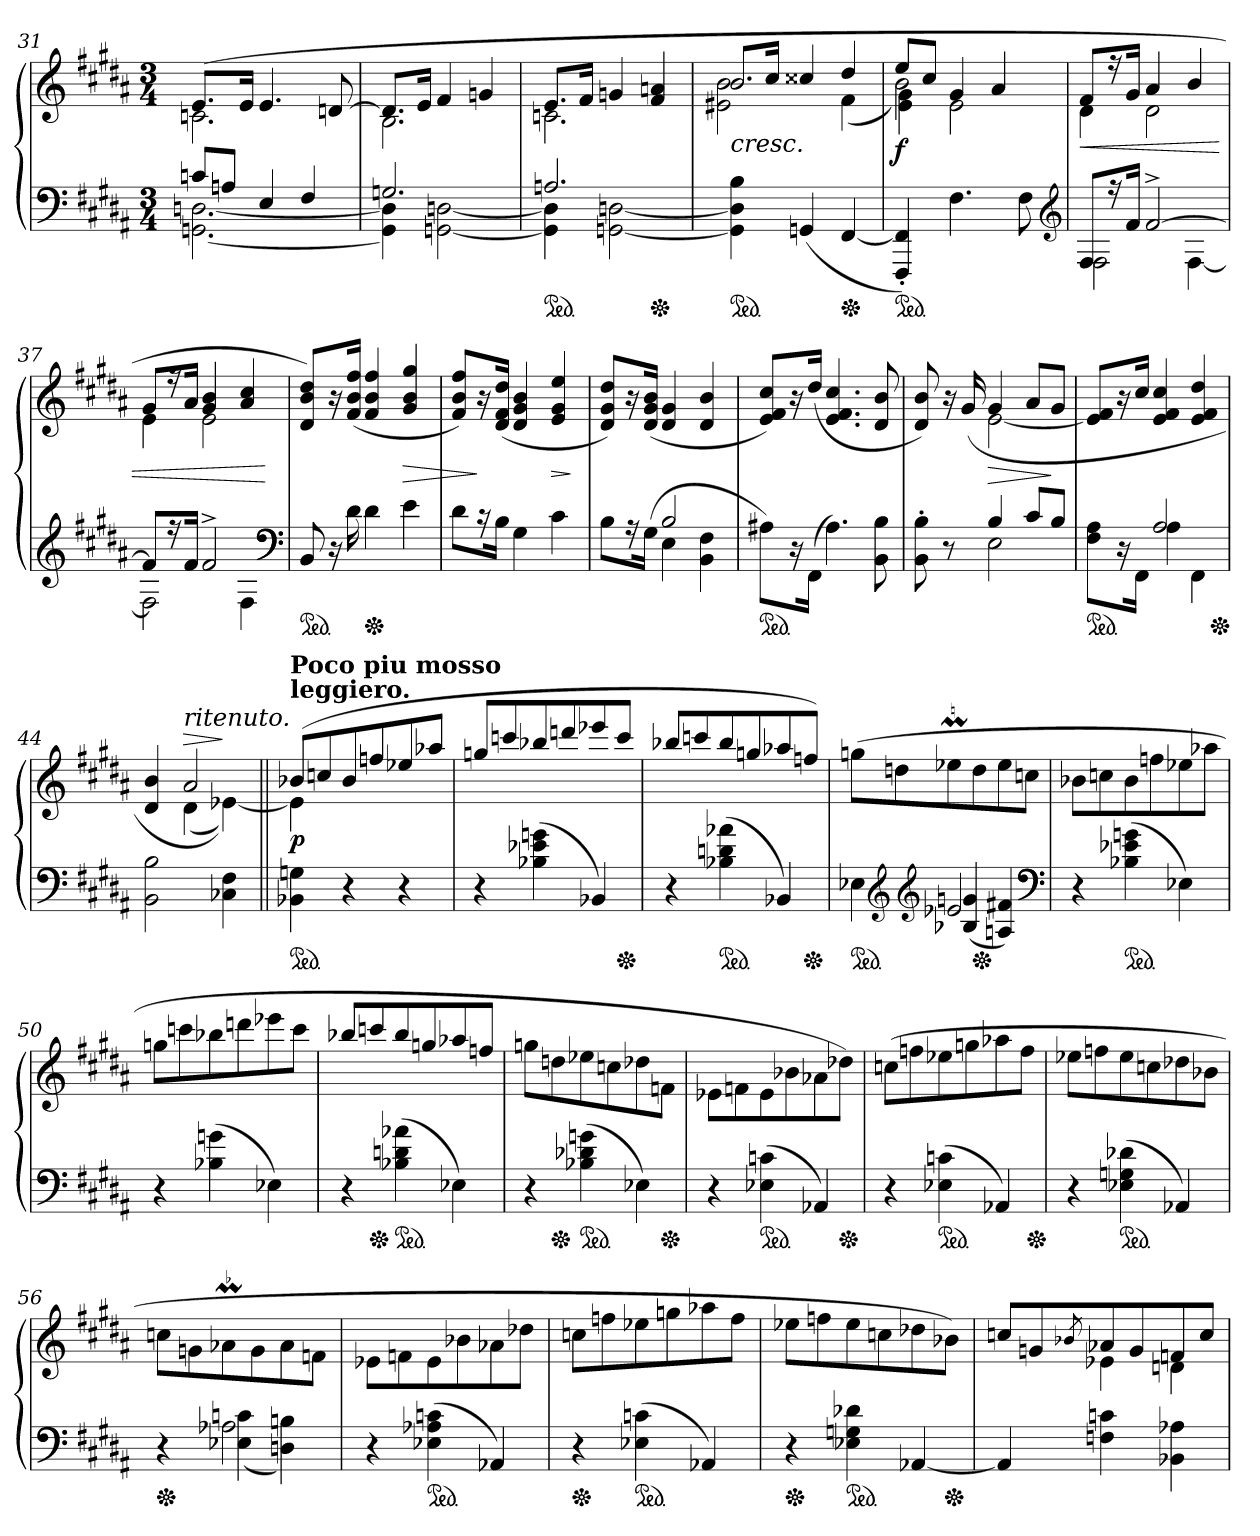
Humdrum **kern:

**kern	**kern	**dynam
*part1	*part1	*part1
*staff2	*staff1	*staff1/2
*clefF4	*clefG2	*
*k[f#c#g#d#a#]	*k[f#c#g#d#a#]	*
*B:	*B:	*
*M3/4	*M3/4	*
=31	=31	=31
!LO:N:vis=2.	!	!
*^	*^	*
8cn\	[2.GGn [2.Dn	(>8.eL	2.cn	.
8An/J	.	.	.	.
.	.	16eJk	.	.
4E	.	4.e	.	.
4F#	.	.	.	.
.	.	[8dn	.	.
=32	=32	=32	=32	=32
2.Gn	4GGn] 4Dn]	8.dnL]	2.B	.
.	.	16eJk	.	.
.	[2GG [2D	4f#	.	.
.	.	4gn	.	.
=33	=33	=33	=33	=33
*ped	*	*	*	*
2.An	4GGn] 4Dn]	8.eL	2.cn	.
.	.	16f#Jk	.	.
.	[2GG [2D	4gn	.	.
*Xped	*	*	*	*
.	.	4f# 4an	.	.
*v	*v	*	*	*
=34	=34	=34	=34
!	!LO:TX:c:i:t=cresc.	!	!
!	!LO:N:vis=2.	!	!
*ped	*	*	*
4GGn] 4Dn] 4B	8.b	2e#X 2b	.
.	16cc#JJ	.	.
(<4GG	4cc##X	.	.
*Xped	*	*	*
[4FF#	4dd#	(>4f#	.
=35	=35	=35	=35
*	*	*^	*
*ped	*	*	*	*
4FFF#'< 4FF#]'<)	8eeL	2b)	4e\ 4g#\	f
.	8cc#J	.	.	.
4.F#	4g#	.	2e\	.
.	4ryy	4a#/	.	.
8F#	.	.	.	.
*	*v	*v	*v	*
*clefG2	*	*
=36	=36	=36
!LO:N:vis=2	!	!
*^	*^	*
8F#	2F#	8f#L	4d#	<
16r	.	16r	.	.
16f#JJ	.	16g#Jk	.	.
[2f#^	.	4a#	2d#	.
.	[4F#	4b	.	.
=37	=37	=37	=37	=37
8f#L]	2F#]	8g#L	4e	.
16r	.	16r	.	.
16f#Jk	.	16a#Jk	.	.
2f#^	.	4g# 4b	2e	.
.	4F#	4a# 4cc#	.	.
*v	*v	*	*	*
*	*v	*v	*
*clefF4	*	*
.	.	[
=38	=38	=38
*ped	*	*
8BB	8d# 8b 8dd#L)	.
16r	16r	.
16d#	(>16f#/ 16b/ 16ff#/Jk	.
*Xped	*	*
4d#	4f#/ 4b/ 4ff#/	.
4e	4g#/ 4b/ 4gg#/	>
=39	=39	=39
8d#L	8f#/ 8b/ 8ff#/L)	.
16r	16r	]
16BJk	(>16d# 16f# 16dd#Jk	.
4G#	4d# 4g# 4b	.
4c#	4e 4g# 4ee	>
.	.	]
=40	=40	=40
*^	*	*
4ryy	8BL	8d#/ 8g#/ 8dd#/L)	.
.	16r	16r	.
.	(>16G#Jk	(>16d# 16g# 16bJk	.
2B	4E	4d# 4g#	.
.	4BB 4F#	4d# 4b	.
*v	*v	*	*
=41	=41	=41
*ped	*	*
8A#X\L)	8e/ 8f#/ 8cc#/L)	.
16r	16r	.
(>16FF#Jk	(>16dd#Jk	.
4.A#)	4.e 4.f# 4.cc#	.
8BB 8B	8d# 8b	.
=42	=42	=42
*^	*^	*
4ryy	8BB'> 8B'>	8d# 8b)	4ryy	.
.	8r	16r	.	.
.	.	(>16g#	.	.
4B	2E	4g#	[2e	>
8c#L	.	8a#L	.	.
8BJ	.	8g#J	.	]
*	*	*v	*v	*
=43	=43	=43	=43
*ped	*	*	*
4ryy	8F#\ 8A#\L	8e]/ 8f#/L	.
.	16r	16r	.
.	16FF#Jk	16cc#Jk	.
2A#	4A#	4e 4f# 4cc#	.
.	4FF#	4e 4f# 4dd#	.
*Xped	*	*	*
*v	*v	*	*
=44	=44	=44
*	*^	*
2BB 2B	4d# 4b	4ryy	.
!	!LO:TX:a:i:t=ritenuto.	!	!
!	!	!	!LO:HP:a
.	2a#	(<4d#	>
4C-X 4F#	.	[4e-X))	]
=45||	=45||	=45||	=45||
!	!LO:TX:a:B:t=leggiero.	!	!
!	!LO:TX:a:B:t=Poco piu mosso	!	!
*ped	*	*	*
4BB- 4G	(>8b-L	4e-]	p
.	8cc	.	.
4r	8b-	2ryy	.
.	8ff	.	.
4r	8ee-	.	.
.	8aa-J	.	.
*	*v	*v	*
=46	=46	=46
4r	8gg/L	.
.	8ccc/	.
(>4B-\ 4e-\ 4g\	8bb-/	.
.	8ddd/	.
4BB-)	8eee-/	.
*Xped	*	*
.	8ccc/J	.
=47	=47	=47
4r	8bb-/L	.
.	8ccc/	.
*ped	*	*
(>4B-\ 4d\ 4a-\	8bb-/	.
.	8gg/	.
4BB-)	8aa-/	.
*Xped	*	*
.	8ff/J)	.
=48	=48	=48
*^	*	*
*ped	*	*	*
4ryy	4E-	(>8ggL	.
*clefG2	*	*	*
.	.	8dd	.
2e-	(<4B-/ 4g/	8ee-M	.
*Xped	*	*	*
.	.	8dd	.
.	4An/ 4f#X/)	8ee-	.
*clefF4	*	*	*
.	.	8ccJ	.
*v	*v	*	*
=49	=49	=49
4r	8b-L	.
.	8cc	.
*ped	*	*
(>4B- 4e- 4g	8b-	.
.	8ff	.
4E-)	8ee-	.
.	8aa-J	.
=50	=50	=50
4r	8ggL	.
.	8ccc	.
(>4B- 4g	8bb-	.
.	8ddd	.
4E-)	8eee-	.
.	8cccJ	.
=51	=51	=51
4r	8bb-/L	.
*Xped	*	*
.	8ccc/	.
*ped	*	*
(>4B-\ 4d\ 4a-\	8bb-/	.
.	8gg/	.
4E-)	8aa-/	.
.	8ff/J	.
=52	=52	=52
4r	8ggL	.
*Xped	*	*
.	8dd	.
*ped	*	*
(>4B- 4d-X 4g	8ee-	.
.	8cc	.
4E-)	8dd-X	.
*Xped	*	*
.	8fJ	.
=53	=53	=53
4r	8e-\L	.
.	8f\	.
*ped	*	*
(>4E- 4c	8e-\	.
.	8b-\	.
4AA-)	8a-\	.
*Xped	*	*
.	8dd-X\J)	.
=54	=54	=54
4r	(>8cc\L	.
.	8ff\	.
*ped	*	*
(>4E- 4c	8ee-\	.
.	8gg\	.
4AA-)	8aa-\	.
.	8ff\J	.
*Xped	*	*
=55	=55	=55
4r	8ee-\L	.
.	8ff\	.
*ped	*	*
(>4E- 4G 4d-X	8ee-\	.
.	8cc\	.
4AA-)	8dd-X\	.
.	8b-\J	.
=56	=56	=56
*^	*	*
*Xped	*	*	*
4r	4ryy	8cc\L	.
.	.	8g\	.
2A-\	(>4E-\ 4c\	8a-M\	.
.	.	8g\	.
.	4D 4Bn)	8a-\	.
.	.	8f\J	.
*v	*v	*	*
=57	=57	=57
4r	8e-\L	.
.	8f\	.
*ped	*	*
(>4E- 4A- 4c	8e-\	.
.	8b-\	.
4AA-)	8a-\	.
.	8dd-X\J	.
=58	=58	=58
*Xped	*	*
4r	8ccL	.
.	8ff	.
*ped	*	*
(>4E- 4c	8ee-	.
.	8gg	.
4AA-)	8aa-	.
.	8ffJ	.
=59	=59	=59
*Xped	*	*
4r	8ee-L	.
.	8ff	.
*ped	*	*
4E- 4G 4d-X	8ee-	.
.	8cc	.
[4AA-	8dd-X	.
*Xped	*	*
.	8b-J)	.
=60	=60	=60
*	*^	*
4AA-]	8ccL	4ryy	.
.	8g	.	.
.	8qb-/	.	.
4F 4c	8a-	4e-	.
.	8g	.	.
4BB- 4A-	8f	4dn	.
.	8ccJ	.	.
*	*v	*v	*
=	=	=
*-	*-	*-
